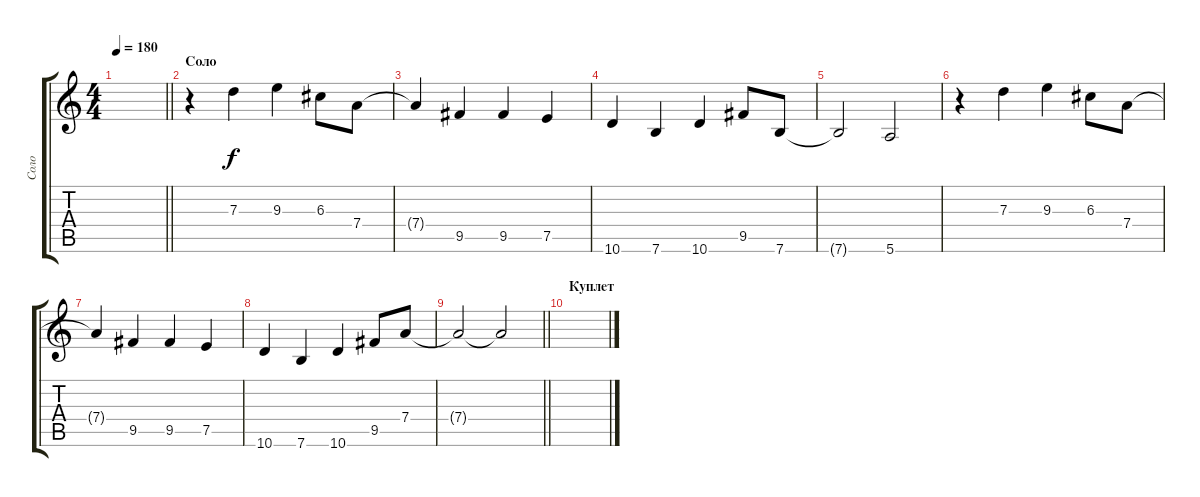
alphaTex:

\track ("Соло" "Соло") {instrument overdrivenguitar}
\staff {score tabs}
\tuning (E4 B3 G3 D3 A2 E2) {hide}
\ts (4 4)
\tempo 180
\clef g2
\barLineRight lightlight
\ks c
|
\section ("" "Соло")
r.4 7.3.4 9.3.4 6.3.8 7.4.8 |
7.4{t}.4 9.5.4 9.5.4 7.5.4 |
10.6.4 7.6.4 10.6.4 9.5.8 7.6.8 |
7.6{t}.2 5.6.2 |
r.4 7.3.4 9.3.4 6.3.8 7.4.8 |
7.4{t}.4 9.5.4 9.5.4 7.5.4 |
10.6.4 7.6.4 10.6.4 9.5.8 7.4.8 |
\barLineRight lightlight
7.4{t}.2 7.4{t}.2 |
\section ("" "Куплет")
